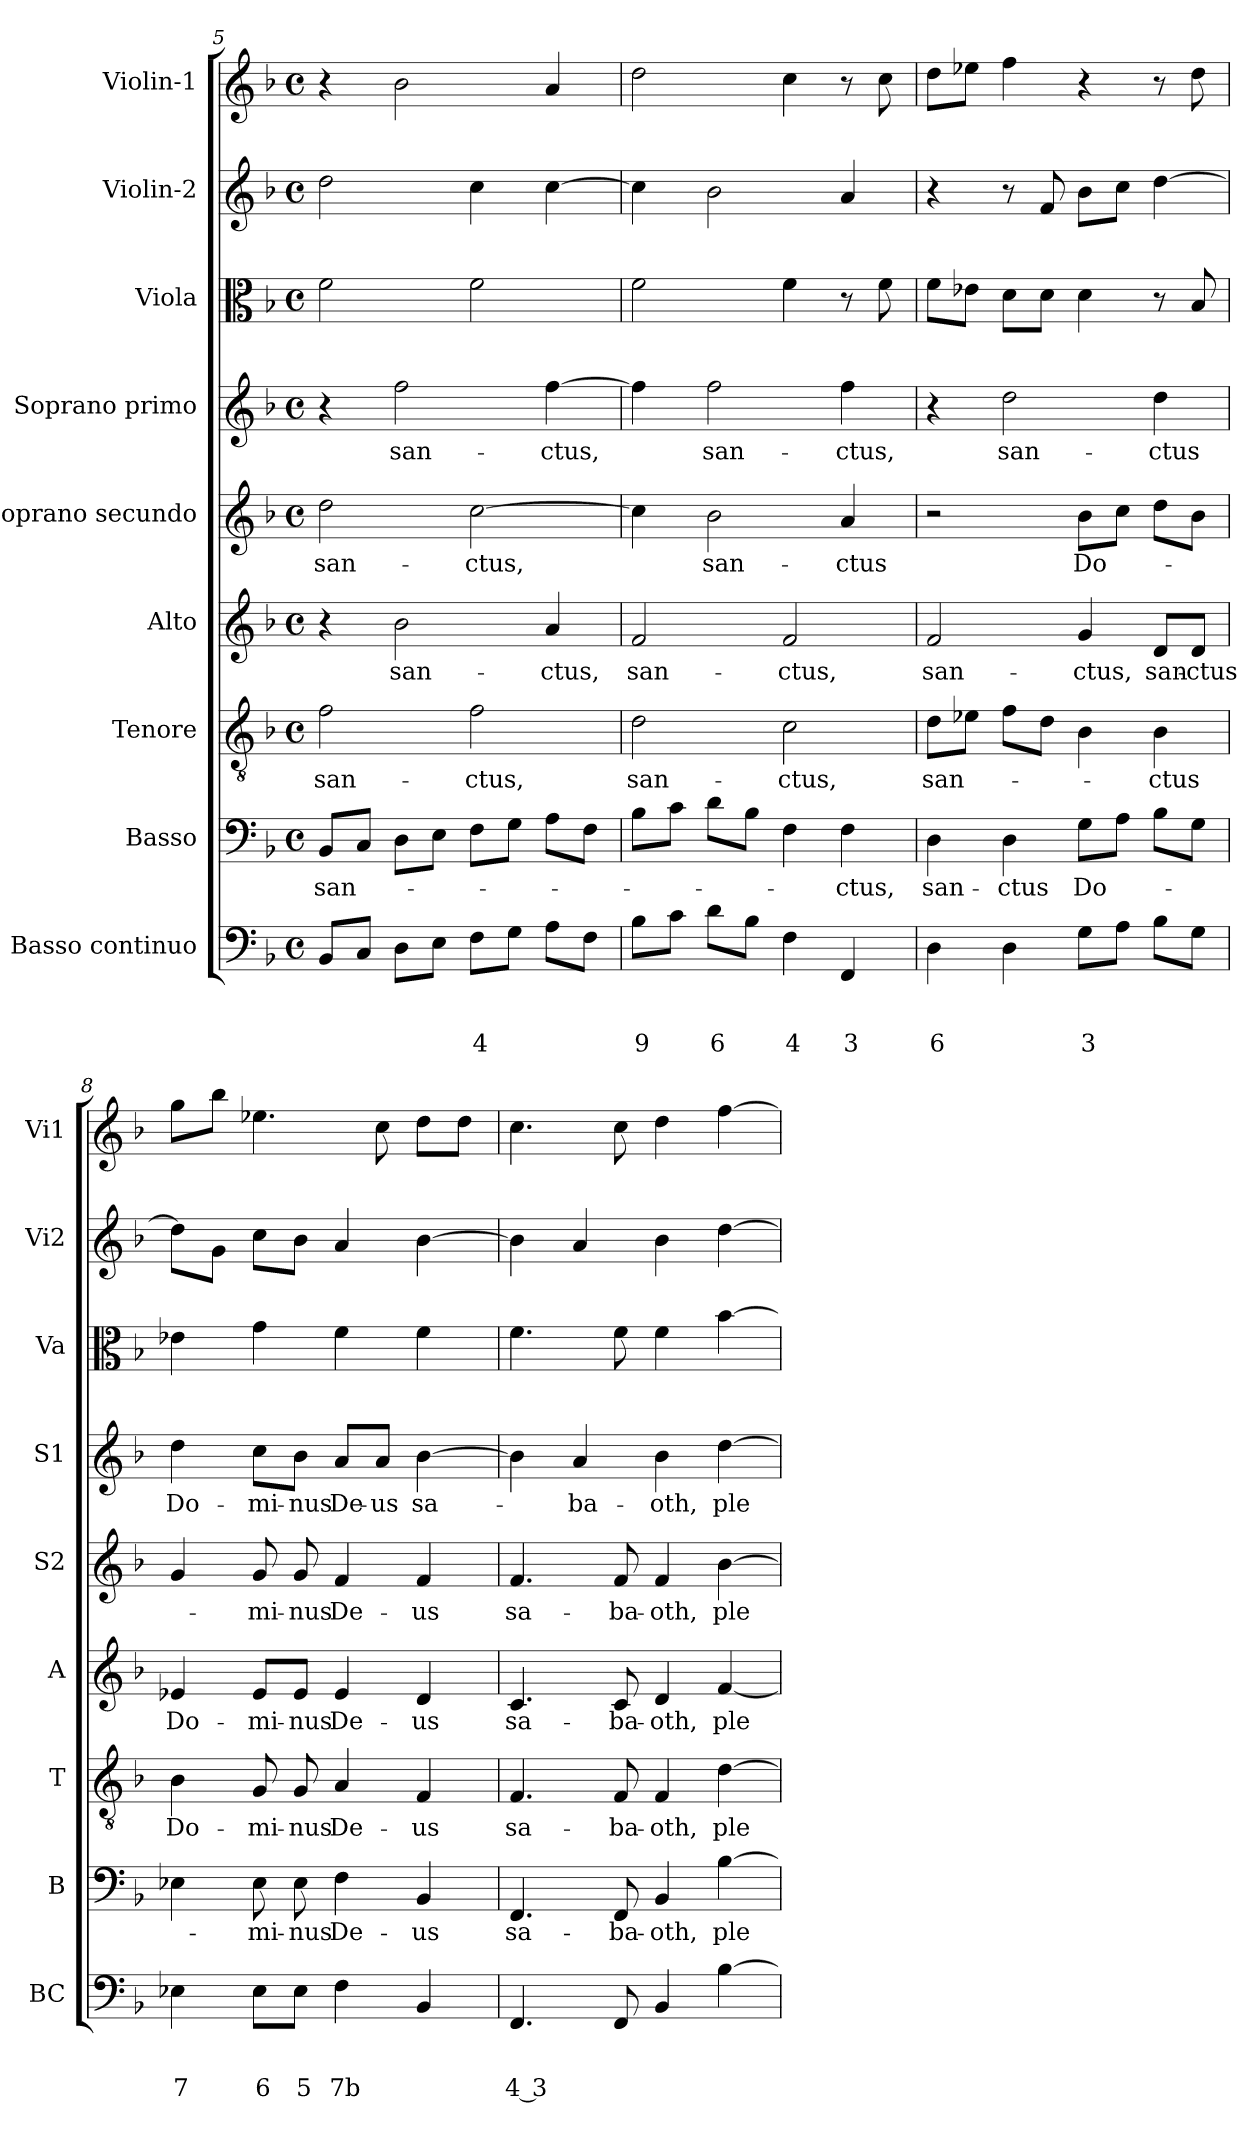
**kern	**text	**text	**text	**kern	**text	**kern	**text	**kern	**text	**kern	**text	**kern	**text	**kern	**kern	**kern
*part9	*part9	*part9	*part9	*part8	*part8	*part7	*part7	*part6	*part6	*part5	*part5	*part4	*part4	*part3	*part2	*part1
*staff9	*staff9	*staff9	*staff9	*staff8	*staff8	*staff7	*staff7	*staff6	*staff6	*staff5	*staff5	*staff4	*staff4	*staff3	*staff2	*staff1
*I"Basso continuo	*	*	*	*I"Basso	*	*I"Tenore	*	*I"Alto	*	*I"Soprano secundo	*	*I"Soprano primo	*	*I"Viola	*I"Violin-2	*I"Violin-1
*I'BC	*	*	*	*I'B	*	*I'T	*	*I'A	*	*I'S2	*	*I'S1	*	*I'Va	*I'Vi2	*I'Vi1
*clefF4	*	*	*	*clefF4	*	*clefGv2	*	*clefG2	*	*clefG2	*	*clefG2	*	*clefC3	*clefG2	*clefG2
*k[b-]	*	*	*	*k[b-]	*	*k[b-]	*	*k[b-]	*	*k[b-]	*	*k[b-]	*	*k[b-]	*k[b-]	*k[b-]
*F:	*	*	*	*F:	*	*F:	*	*F:	*	*F:	*	*F:	*	*F:	*F:	*F:
*M4/4	*	*	*	*M4/4	*	*M4/4	*	*M4/4	*	*M4/4	*	*M4/4	*	*M4/4	*M4/4	*M4/4
*met(c)	*	*	*	*met(c)	*	*met(c)	*	*met(c)	*	*met(c)	*	*met(c)	*	*met(c)	*met(c)	*met(c)
=5	=5	=5	=5	=5	=5	=5	=5	=5	=5	=5	=5	=5	=5	=5	=5	=5
!	!	!	!	!	!LO:LY:b	!	!LO:LY:b	!	!	!	!LO:LY:b	!	!	!	!	!
8BB-/L	.	.	.	8BB-/L	san-	2f\	san-	4r	.	2dd\	san-	4r	.	2f\	2dd\	4r
8C/J	.	.	.	8C/J	.	.	.	.	.	.	.	.	.	.	.	.
!	!	!	!	!	!	!	!	!	!LO:LY:b	!	!	!	!LO:LY:b	!	!	!
8D\L	.	.	.	8D\L	.	.	.	2b-\	san-	.	.	2ff\	san-	.	.	2b-\
8E\J	.	.	.	8E\J	.	.	.	.	.	.	.	.	.	.	.	.
!	!	!	!LO:LY:b	!	!	!	!LO:LY:b	!	!	!	!LO:LY:b	!	!	!	!	!
8F\L	.	.	4	8F\L	.	2f\	-ctus,	.	.	[2cc\	-ctus,	.	.	2f\	4cc\	.
8G\J	.	.	.	8G\J	.	.	.	.	.	.	.	.	.	.	.	.
!	!	!	!	!	!	!	!	!	!LO:LY:b	!	!	!	!LO:LY:b	!	!	!
8A\L	.	.	.	8A\L	.	.	.	4a/	-ctus,	.	.	[4ff\	-ctus,	.	[4cc\	4a/
8F\J	.	.	.	8F\J	.	.	.	.	.	.	.	.	.	.	.	.
=6	=6	=6	=6	=6	=6	=6	=6	=6	=6	=6	=6	=6	=6	=6	=6	=6
!	!	!	!LO:LY:b	!	!	!	!LO:LY:b	!	!LO:LY:b	!	!	!	!	!	!	!
8B-\L	.	.	9	8B-\L	.	2d\	san-	2f/	san-	4cc\]	.	4ff\]	.	2f\	4cc\]	2dd\
8c\J	.	.	.	8c\J	.	.	.	.	.	.	.	.	.	.	.	.
!	!	!	!LO:LY:b	!	!	!	!	!	!	!	!LO:LY:b	!	!LO:LY:b	!	!	!
8d\L	.	.	6	8d\L	.	.	.	.	.	2b-\	san-	2ff\	san-	.	2b-\	.
8B-\J	.	.	.	8B-\J	.	.	.	.	.	.	.	.	.	.	.	.
!	!	!	!LO:LY:b	!	!	!	!LO:LY:b	!	!LO:LY:b	!	!	!	!	!	!	!
4F\	.	.	4	4F\	.	2c\	-ctus,	2f/	-ctus,	.	.	.	.	4f\	.	4cc\
!	!	!	!LO:LY:b	!	!LO:LY:b	!	!	!	!	!	!LO:LY:b	!	!LO:LY:b	!	!	!
4FF/	.	.	3	4F\	-ctus,	.	.	.	.	4a/	-ctus	4ff\	-ctus,	8r	4a/	8r
.	.	.	.	.	.	.	.	.	.	.	.	.	.	8f\	.	8cc\
!!LO:PB:g=z
=7	=7	=7	=7	=7	=7	=7	=7	=7	=7	=7	=7	=7	=7	=7	=7	=7
!	!	!	!LO:LY:b	!	!LO:LY:b	!	!LO:LY:b	!	!LO:LY:b	!	!	!	!	!	!	!
4D\	.	.	6	4D\	san-	8d\L	san-	2f/	san-	2r	.	4r	.	8f\L	4r	8dd\L
.	.	.	.	.	.	8e-X\J	.	.	.	.	.	.	.	8e-X\J	.	8ee-X\J
!	!	!	!	!	!LO:LY:b	!	!	!	!	!	!	!	!LO:LY:b	!	!	!
4D\	.	.	.	4D\	-ctus	8f\L	.	.	.	.	.	2dd\	san-	8d\L	8r	4ff\
.	.	.	.	.	.	8d\J	.	.	.	.	.	.	.	8d\J	8f/	.
!	!	!	!LO:LY:b	!	!LO:LY:b	!	!	!	!LO:LY:b	!	!LO:LY:b	!	!	!	!	!
8G\L	.	.	3	8G\L	Do-	4B-\	.	4g/	-ctus,	8b-\L	Do-	.	.	4d\	8b-\L	4r
8A\J	.	.	.	8A\J	.	.	.	.	.	8cc\J	.	.	.	.	8cc\J	.
!	!	!	!	!	!	!	!LO:LY:b	!	!LO:LY:b	!	!	!	!LO:LY:b	!	!	!
8B-\L	.	.	.	8B-\L	.	4B-\	-ctus	8d/L	san-	8dd\L	.	4dd\	-ctus	8r	[4dd\	8r
!	!	!	!	!	!	!	!	!	!LO:LY:b	!	!	!	!	!	!	!
8G\J	.	.	.	8G\J	.	.	.	8d/J	-ctus	8b-\J	.	.	.	8B-/	.	8dd\
=8	=8	=8	=8	=8	=8	=8	=8	=8	=8	=8	=8	=8	=8	=8	=8	=8
!	!	!	!LO:LY:b	!	!	!	!LO:LY:b	!	!LO:LY:b	!	!	!	!LO:LY:b	!	!	!
4E-X\	.	.	7	4E-X\	.	4B-\	Do-	4e-X/	Do-	4g/	.	4dd\	Do-	4e-X\	8dd\L]	8gg\L
.	.	.	.	.	.	.	.	.	.	.	.	.	.	.	8g\J	8bb-\J
!	!	!	!LO:LY:b	!	!LO:LY:b	!	!LO:LY:b	!	!LO:LY:b	!	!LO:LY:b	!	!LO:LY:b	!	!	!
8E-\L	.	.	6	8E-\	-mi-	8G/	-mi-	8e-/L	-mi-	8g/	-mi-	8cc\L	-mi-	4g\	8cc\L	4.ee-X\
!	!	!	!LO:LY:b	!	!LO:LY:b	!	!LO:LY:b	!	!LO:LY:b	!	!LO:LY:b	!	!LO:LY:b	!	!	!
8E-\J	.	.	5	8E-\	-nus	8G/	-nus	8e-/J	-nus	8g/	-nus	8b-\J	-nus	.	8b-\J	.
!	!	!	!LO:LY:b	!	!LO:LY:b	!	!LO:LY:b	!	!LO:LY:b	!	!LO:LY:b	!	!LO:LY:b	!	!	!
4F\	.	.	7b	4F\	De-	4A/	De-	4e-/	De-	4f/	De-	8a/L	De-	4f\	4a/	.
!	!	!	!	!	!	!	!	!	!	!	!	!	!LO:LY:b	!	!	!
.	.	.	.	.	.	.	.	.	.	.	.	8a/J	-us	.	.	8cc\
!	!	!	!	!	!LO:LY:b	!	!LO:LY:b	!	!LO:LY:b	!	!LO:LY:b	!	!LO:LY:b	!	!	!
4BB-/	.	.	.	4BB-/	-us	4F/	-us	4d/	-us	4f/	-us	[4b-\	sa-	4f\	[4b-\	8dd\L
.	.	.	.	.	.	.	.	.	.	.	.	.	.	.	.	8dd\J
=9	=9	=9	=9	=9	=9	=9	=9	=9	=9	=9	=9	=9	=9	=9	=9	=9
!	!	!	!LO:LY:b	!	!LO:LY:b	!	!LO:LY:b	!	!LO:LY:b	!	!LO:LY:b	!	!	!	!	!
4.FF/	.	.	4 3	4.FF/	sa-	4.F/	sa-	4.c/	sa-	4.f/	sa-	4b-\]	.	4.f\	4b-\]	4.cc\
!	!	!	!	!	!	!	!	!	!	!	!	!	!LO:LY:b	!	!	!
.	.	.	.	.	.	.	.	.	.	.	.	4a/	-ba-	.	4a/	.
!	!	!	!	!	!LO:LY:b	!	!LO:LY:b	!	!LO:LY:b	!	!LO:LY:b	!	!	!	!	!
8FF/	.	.	.	8FF/	-ba-	8F/	-ba-	8c/	-ba-	8f/	-ba-	.	.	8f\	.	8cc\
!	!	!	!	!	!LO:LY:b	!	!LO:LY:b	!	!LO:LY:b	!	!LO:LY:b	!	!LO:LY:b	!	!	!
4BB-/	.	.	.	4BB-/	-oth,	4F/	-oth,	4d/	-oth,	4f/	-oth,	4b-\	-oth,	4f\	4b-\	4dd\
!	!	!	!	!	!LO:LY:b	!	!LO:LY:b	!	!LO:LY:b	!	!LO:LY:b	!	!LO:LY:b	!	!	!
[4B-\	.	.	.	[4B-\	ple-	[4d\	ple-	[4f/	ple-	[4b-\	ple-	[4dd\	ple-	[4b-\	[4dd\	[4ff\
=	=	=	=	=	=	=	=	=	=	=	=	=	=	=	=	=
*-	*-	*-	*-	*-	*-	*-	*-	*-	*-	*-	*-	*-	*-	*-	*-	*-
